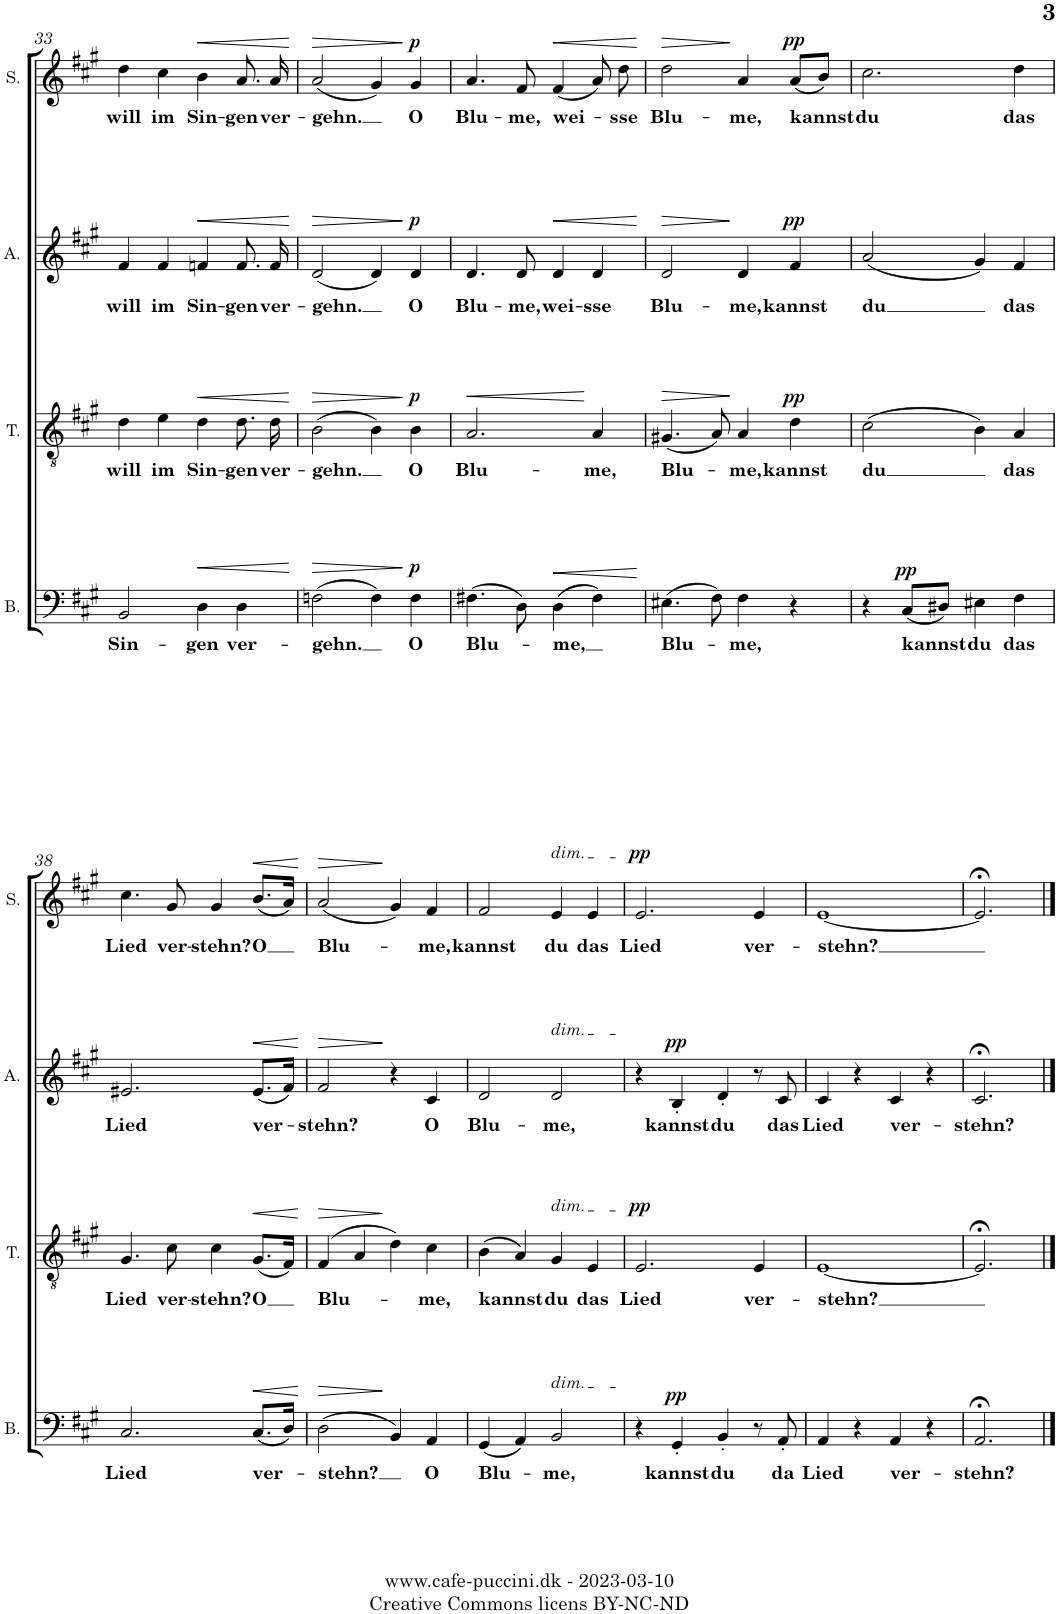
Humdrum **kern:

**kern	**text	**dynam	**kern	**text	**dynam	**kern	**text	**dynam	**kern	**text	**dynam
*part4	*part4	*part4	*part3	*part3	*part3	*part2	*part2	*part2	*part1	*part1	*part1
*staff4	*staff4	*staff4	*staff3	*staff3	*staff3	*staff2	*staff2	*staff2	*staff1	*staff1	*staff1
*I"Bass	*	*	*I"Tenor	*	*	*I"Alto	*	*	*I"Soprano	*	*
*I'B.	*	*	*I'T.	*	*	*I'A.	*	*	*I'S.	*	*
!!LO:PB:g=z
*clefF4	*	*	*clefGv2	*	*	*clefG2	*	*	*clefG2	*	*
*k[f#c#g#]	*	*	*k[f#c#g#]	*	*	*k[f#c#g#]	*	*	*k[f#c#g#]	*	*
*M4/4	*	*	*M4/4	*	*	*M4/4	*	*	*M4/4	*	*
*met(c)	*	*	*met(c)	*	*	*met(c)	*	*	*met(c)	*	*
=33	=33	=33	=33	=33	=33	=33	=33	=33	=33	=33	=33
!	!LO:LY:b	!	!	!LO:LY:b	!	!	!LO:LY:b	!	!	!LO:LY:b	!
2BB/	Sin-	.	4d\	will	.	4f#/	will	.	4dd\	will	.
!	!	!	!	!LO:LY:b	!	!	!LO:LY:b	!	!	!LO:LY:b	!
.	.	.	4e\	im	.	4f#/	im	.	4cc#\	im	.
!	!LO:LY:b	!LO:HP:b	!	!LO:LY:b	!LO:HP:b	!	!LO:LY:b	!LO:HP:b	!	!LO:LY:b	!LO:HP:b
4D\	-gen	<	4d\	Sin-	<	4fn/	Sin-	<	4b\	Sin-	<
!	!LO:LY:b	!	!	!LO:LY:b	!	!	!LO:LY:b	!	!	!LO:LY:b	!
4D\	ver-	.	8.d\	-gen	.	8.f/	-gen	.	8.a/	-gen	.
!	!	!	!	!LO:LY:b	!	!	!LO:LY:b	!	!	!LO:LY:b	!
.	.	.	16d\	ver-	.	16f/	ver-	.	16a/	ver-	.
.	.	[	.	.	[	.	.	[	.	.	[
=34	=34	=34	=34	=34	=34	=34	=34	=34	=34	=34	=34
!	!LO:LY:b	!LO:HP:b	!	!LO:LY:b	!LO:HP:b	!	!LO:LY:b	!LO:HP:b	!	!LO:LY:b	!LO:HP:b
(2Fn\	-gehn.	>	(2B\	-gehn.	>	(2d/	-gehn.	>	(2a/	-gehn.	>
4F\)	.	.	4B\)	.	.	4d/)	.	.	4g#/)	.	.
!	!LO:LY:b	!LO:DY:n=1:a	!	!LO:LY:b	!LO:DY:n=1:a	!	!LO:LY:b	!LO:DY:n=1:a	!	!LO:LY:b	!LO:DY:n=1:a
4F\	O	] p	4B\	O	] p	4d/	O	] p	4g#/	O	] p
=35	=35	=35	=35	=35	=35	=35	=35	=35	=35	=35	=35
!	!LO:LY:b	!	!	!LO:LY:b	!LO:HP:b	!	!LO:LY:b	!	!	!LO:LY:b	!
(4.F#X\	Blu-	.	2.A/	Blu-	<	4.d/	Blu-	.	4.a/	Blu-	.
!	!	!	!	!	!	!	!LO:LY:b	!	!	!LO:LY:b	!
8D\)	.	.	.	.	.	8d/	-me,	.	8f#/	-me,	.
!	!LO:LY:b	!LO:HP:b	!	!	!	!	!LO:LY:b	!LO:HP:b	!	!LO:LY:b	!LO:HP:b
(4D\	-me,	<	.	.	.	4d/	wei-	<	(4f#/	wei-	<
!	!	!	!	!LO:LY:b	!	!	!LO:LY:b	!	!	!	!
4F#\)	.	.	4A/	-me,	[	4d/	-sse	.	8a/)	.	.
!	!	!	!	!	!	!	!	!	!	!LO:LY:b	!
.	.	.	.	.	.	.	.	.	8dd\	-sse	.
.	.	[	.	.	.	.	.	[	.	.	[
=36	=36	=36	=36	=36	=36	=36	=36	=36	=36	=36	=36
!	!LO:LY:b	!	!	!LO:LY:b	!LO:HP:b	!	!LO:LY:b	!LO:HP:b	!	!LO:LY:b	!LO:HP:b
(4.E#X\	Blu-	.	(4.G#X/	Blu-	>	2d/	Blu-	>	2dd\	Blu-	>
8F#\)	.	.	8A/)	.	.	.	.	.	.	.	.
!	!LO:LY:b	!	!	!LO:LY:b	!	!	!LO:LY:b	!	!	!LO:LY:b	!
4F#\	-me,	.	4A/	-me,	]	4d/	-me,	]	4a/	-me,	]
!	!	!	!	!LO:LY:b	!LO:DY:a	!	!LO:LY:b	!LO:DY:a	!	!LO:LY:b	!LO:DY:a
4r	.	.	4d\	kannst	pp	4f#/	kannst	pp	(8a/L	kannst	pp
.	.	.	.	.	.	.	.	.	8b/J)	.	.
=37	=37	=37	=37	=37	=37	=37	=37	=37	=37	=37	=37
!	!	!	!	!LO:LY:b	!	!	!LO:LY:b	!	!	!LO:LY:b	!
4r	.	.	(2c#\	du	.	(2a/	du	.	2.cc#\	du	.
!	!LO:LY:b	!LO:DY:a	!	!	!	!	!	!	!	!	!
(8C#/L	kannst	pp	.	.	.	.	.	.	.	.	.
8D#X/J)	.	.	.	.	.	.	.	.	.	.	.
!	!LO:LY:b	!	!	!	!	!	!	!	!	!	!
4E#X\	du	.	4B\)	.	.	4g#/)	.	.	.	.	.
!	!LO:LY:b	!	!	!LO:LY:b	!	!	!LO:LY:b	!	!	!LO:LY:b	!
4F#\	das	.	4A/	das	.	4f#/	das	.	4dd\	das	.
!!LO:LB:g=z
=38	=38	=38	=38	=38	=38	=38	=38	=38	=38	=38	=38
!	!LO:LY:b	!	!	!LO:LY:b	!	!	!LO:LY:b	!	!	!LO:LY:b	!
2.C#/	Lied	.	4.G#/	Lied	.	2.e#X/	Lied	.	4.cc#\	Lied	.
!	!	!	!	!LO:LY:b	!	!	!	!	!	!LO:LY:b	!
.	.	.	8c#\	ver-	.	.	.	.	8g#/	ver-	.
!	!	!	!	!LO:LY:b	!	!	!	!	!	!LO:LY:b	!
.	.	.	4c#\	-stehn?	.	.	.	.	4g#/	-stehn?	.
!	!LO:LY:b	!LO:HP:b	!	!LO:LY:b	!LO:HP:b	!	!LO:LY:b	!LO:HP:b	!	!LO:LY:b	!LO:HP:b
(8.C#/L	ver-	<	(8.G#/L	O	<	(8.e#/L	ver-	<	(8.b/L	O	<
16D/Jk)	.	.	16F#/Jk)	.	.	16f#/Jk)	.	.	16a/Jk)	.	.
.	.	[	.	.	[	.	.	[	.	.	[
=39	=39	=39	=39	=39	=39	=39	=39	=39	=39	=39	=39
!	!LO:LY:b	!LO:HP:b	!	!LO:LY:b	!LO:HP:b	!	!LO:LY:b	!LO:HP:b	!	!LO:LY:b	!LO:HP:b
(2D\	-stehn?	>	(4F#/	Blu-	>	2f#/	-stehn?	>	(2a/	Blu-	>
.	.	.	4A/	.	.	.	.	.	.	.	.
4BB/)	.	]	4d\)	.	]	4r	.	]	4g#/)	.	]
!	!LO:LY:b	!	!	!LO:LY:b	!	!	!LO:LY:b	!	!	!LO:LY:b	!
4AA/	O	.	4c#\	-me,	.	4c#/	O	.	4f#/	-me,	.
=40	=40	=40	=40	=40	=40	=40	=40	=40	=40	=40	=40
!	!LO:LY:b	!	!	!LO:LY:b	!	!	!LO:LY:b	!	!	!LO:LY:b	!
(4GG#/	Blu-	.	(4B\	kannst	.	2d/	Blu-	.	2f#/	kannst	.
4AA/)	.	.	4A/)	.	.	.	.	.	.	.	.
!	!	!	!	!	!	!	!	!	!LO:TX:a:i:t=dim.	!	!
!	!	!	!	!	!	!LO:TX:a:i:t=dim.	!	!	!	!	!
!	!	!	!LO:TX:a:i:t=dim.	!	!	!	!	!	!	!	!
!LO:TX:a:i:t=dim.	!	!	!	!	!	!	!	!	!	!	!
!	!LO:LY:b	!	!	!LO:LY:b	!	!	!LO:LY:b	!	!	!LO:LY:b	!
2BB/	-me,	.	4G#/	du	.	2d/	-me,	.	4e/	du	.
!	!	!	!	!LO:LY:b	!	!	!	!	!	!LO:LY:b	!
.	.	.	4E/	das	.	.	.	.	4e/	das	.
=41	=41	=41	=41	=41	=41	=41	=41	=41	=41	=41	=41
!	!	!	!	!LO:LY:b	!LO:DY:a	!	!	!	!	!LO:LY:b	!LO:DY:a
4r	.	.	2.E/	Lied	pp	4r	.	.	2.e/	Lied	pp
!	!LO:LY:b	!LO:DY:a	!	!	!	!	!LO:LY:b	!LO:DY:a	!	!	!
4GG#'/	kannst	pp	.	.	.	4B'/	kannst	pp	.	.	.
!	!LO:LY:b	!	!	!	!	!	!LO:LY:b	!	!	!	!
4BB'/	du	.	.	.	.	4d'/	du	.	.	.	.
!	!	!	!	!LO:LY:b	!	!	!	!	!	!LO:LY:b	!
8r	.	.	4E/	ver-	.	8r	.	.	4e/	ver-	.
!	!LO:LY:b	!	!	!	!	!	!LO:LY:b	!	!	!	!
8AA'/	da	.	.	.	.	8c#/	das	.	.	.	.
=42	=42	=42	=42	=42	=42	=42	=42	=42	=42	=42	=42
!	!LO:LY:b	!	!	!LO:LY:b	!	!	!LO:LY:b	!	!	!LO:LY:b	!
4AA/	Lied	.	[1E	-stehn?	.	4c#/	Lied	.	[1e	-stehn?	.
4r	.	.	.	.	.	4r	.	.	.	.	.
!	!LO:LY:b	!	!	!	!	!	!LO:LY:b	!	!	!	!
4AA/	ver-	.	.	.	.	4c#/	ver-	.	.	.	.
4r	.	.	.	.	.	4r	.	.	.	.	.
=43	=43	=43	=43	=43	=43	=43	=43	=43	=43	=43	=43
!	!LO:LY:b	!	!	!	!	!	!LO:LY:b	!	!	!	!
2.AA;</	-stehn?	.	2.E;</]	.	.	2.c#;</	-stehn?	.	2.e;</]	.	.
==	==	==	==	==	==	==	==	==	==	==	==
*-	*-	*-	*-	*-	*-	*-	*-	*-	*-	*-	*-
